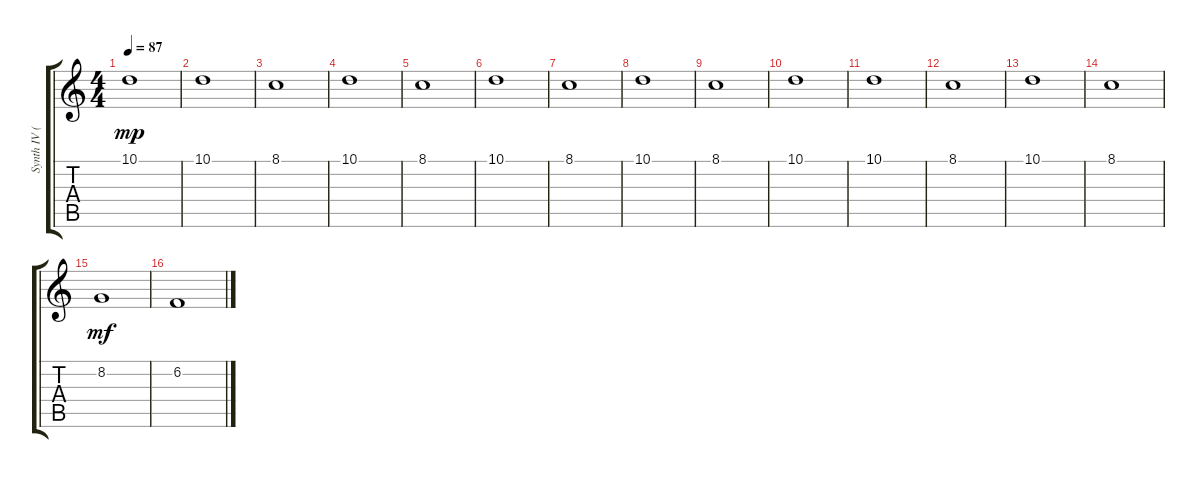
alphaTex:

\track ("Synth IV (Banks)" "Synth IV (") {instrument synthstrings2}
\staff {score tabs}
\tuning (E4 B3 G3 D3 A2 E2) {hide}
\ts (4 4)
\tempo 87
\clef g2
\ks c
10.1.1{dy mp} |
10.1.1 |
8.1.1 |
10.1.1 |
8.1.1 |
10.1.1 |
8.1.1 |
10.1.1 |
8.1.1 |
10.1.1 |
10.1.1 |
8.1.1 |
10.1.1 |
8.1.1 |
8.2.1{dy mf} |
6.2.1
